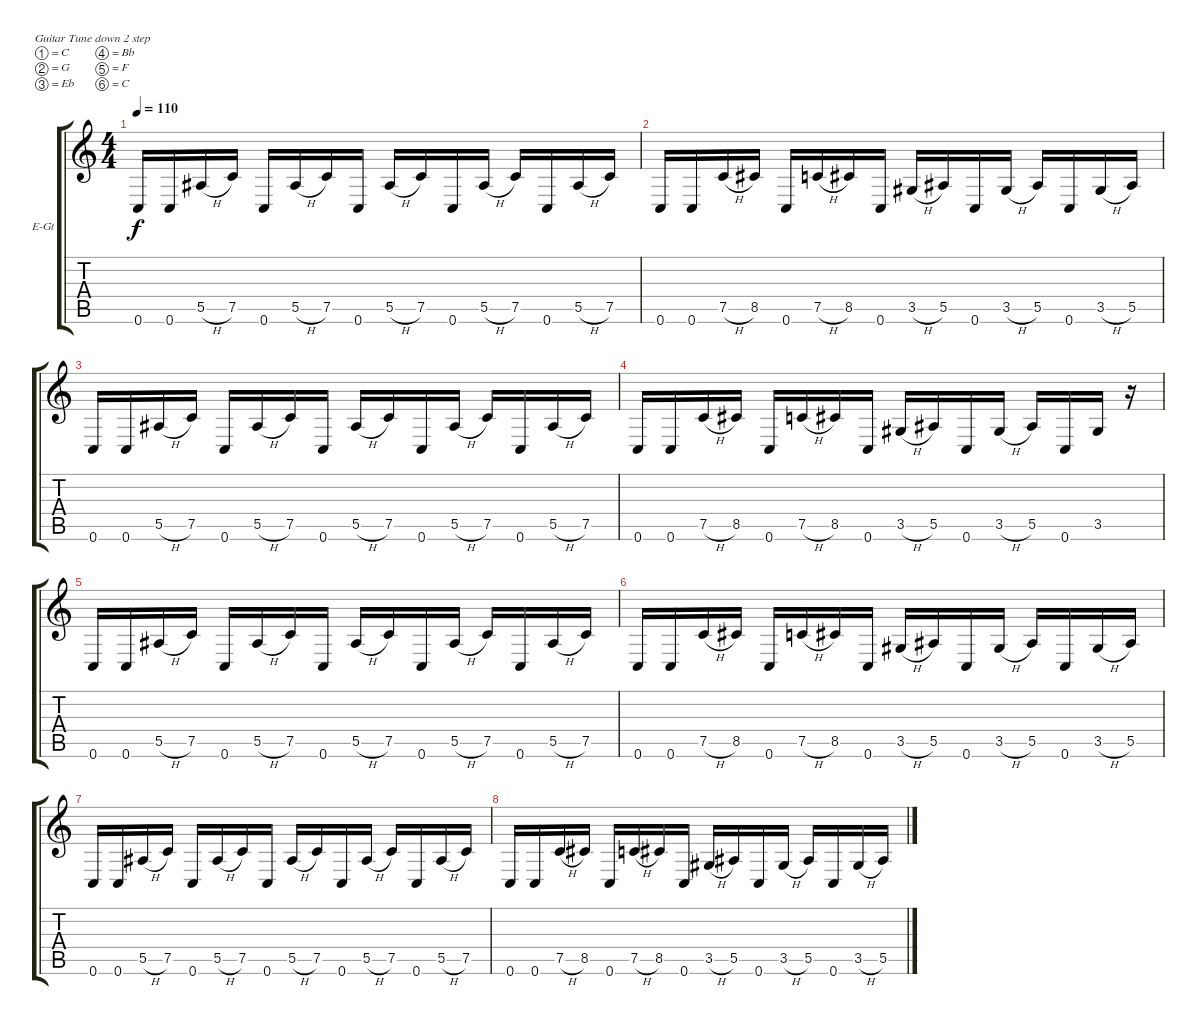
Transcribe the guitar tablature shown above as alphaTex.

\defaultSystemsLayout 4
\bracketExtendMode groupsimilarinstruments
\firstSystemTrackNameOrientation horizontal
\otherSystemsTrackNameOrientation horizontal
\track ("Electric Guitar" "E-Gt") {instrument overdrivenguitar}
\staff {score tabs}
\tuning (C4 G3 Eb3 Bb2 F2 C2)
\ts (4 4)
\tempo 110
\clef g2
\ks c
0.6.16{dy f} 0.6.16 5.5{h}.16 7.5.16 0.6.16 5.5{h}.16 7.5.16 0.6.16 5.5{h}.16 7.5.16 0.6.16 5.5{h}.16 7.5.16 0.6.16 5.5{h}.16 7.5.16 |
0.6.16 0.6.16 7.5{h}.16 8.5.16 0.6.16 7.5{h}.16 8.5.16 0.6.16 3.5{h}.16 5.5.16 0.6.16 3.5{h}.16 5.5.16 0.6.16 3.5{h}.16 5.5.16 |
0.6.16 0.6.16 5.5{h}.16 7.5.16 0.6.16 5.5{h}.16 7.5.16 0.6.16 5.5{h}.16 7.5.16 0.6.16 5.5{h}.16 7.5.16 0.6.16 5.5{h}.16 7.5.16 |
0.6.16 0.6.16 7.5{h}.16 8.5.16 0.6.16 7.5{h}.16 8.5.16 0.6.16 3.5{h}.16 5.5.16 0.6.16 3.5{h}.16 5.5.16 0.6.16 3.5.16 r.16 |
0.6.16 0.6.16 5.5{h}.16 7.5.16 0.6.16 5.5{h}.16 7.5.16 0.6.16 5.5{h}.16 7.5.16 0.6.16 5.5{h}.16 7.5.16 0.6.16 5.5{h}.16 7.5.16 |
0.6.16 0.6.16 7.5{h}.16 8.5.16 0.6.16 7.5{h}.16 8.5.16 0.6.16 3.5{h}.16 5.5.16 0.6.16 3.5{h}.16 5.5.16 0.6.16 3.5{h}.16 5.5.16 |
0.6.16 0.6.16 5.5{h}.16 7.5.16 0.6.16 5.5{h}.16 7.5.16 0.6.16 5.5{h}.16 7.5.16 0.6.16 5.5{h}.16 7.5.16 0.6.16 5.5{h}.16 7.5.16 |
0.6.16 0.6.16 7.5{h}.16 8.5.16 0.6.16 7.5{h}.16 8.5.16 0.6.16 3.5{h}.16 5.5.16 0.6.16 3.5{h}.16 5.5.16 0.6.16 3.5{h}.16 5.5.16
